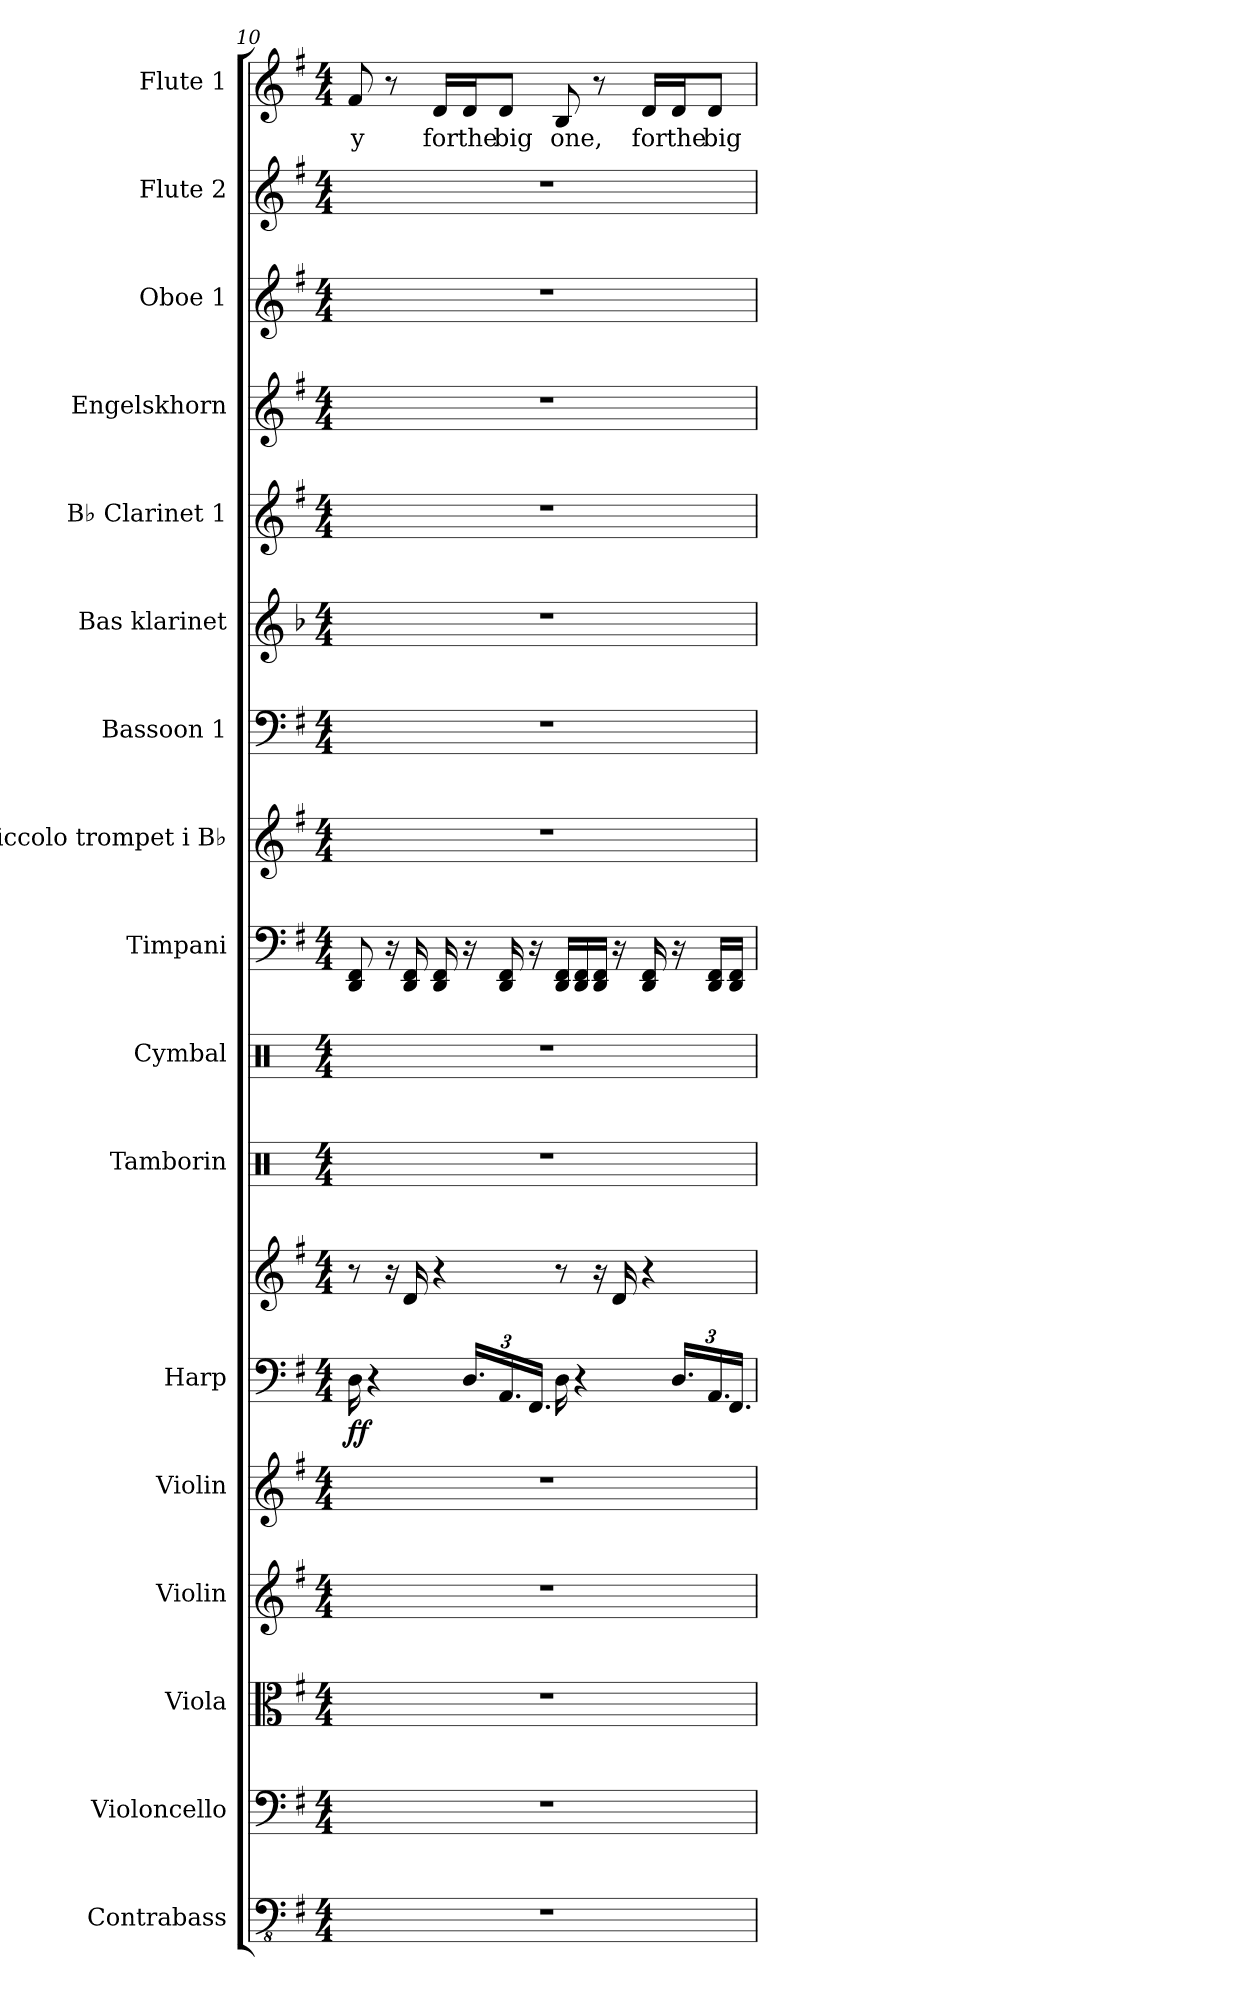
**kern	**kern	**kern	**kern	**kern	**kern	**kern	**dynam	**kern	**kern	**kern	**kern	**kern	**kern	**kern	**kern	**kern	**kern	**kern	**text
*part17	*part16	*part15	*part14	*part13	*part12	*part12	*part12	*part11	*part10	*part9	*part8	*part7	*part6	*part5	*part4	*part3	*part2	*part1	*part1
*staff18	*staff17	*staff16	*staff15	*staff14	*staff13	*staff12	*staff12/13	*staff11	*staff10	*staff9	*staff8	*staff7	*staff6	*staff5	*staff4	*staff3	*staff2	*staff1	*staff1
*I"Contrabass	*I"Violoncello	*I"Viola	*I"Violin	*I"Violin	*I"Harp	*	*	*I"Tamborin	*I"Cymbal	*I"Timpani	*I"Piccolo trompet i B♭	*I"Bassoon 1	*I"Bas klarinet	*I"B♭ Clarinet 1	*I"Engelskhorn	*I"Oboe 1	*I"Flute 2	*I"Flute 1	*
*I'Cb.	*I'Vc.	*I'Vla.	*I'Vln.	*I'Vln.	*I'Hrp.	*	*	*I'Tamb.	*I'Cym.	*I'Timp.	*I'P. tpt. i B♭	*I'Bsn. 1	*	*I'B♭ Cl. 1	*I'E.horn	*I'Ob. 1	*I'Fl. 2	*I'Fl. 1	*
*clefFv4	*clefF4	*clefC3	*clefG2	*clefG2	*clefF4	*clefG2	*	*clefX	*clefX	*clefF4	*clefG2	*clefF4	*clefG2	*clefG2	*clefG2	*clefG2	*clefG2	*clefG2	*
*ITrd7c12	*	*	*	*	*	*	*	*	*	*	*ITrd-6c-10	*	*ITrd8c14	*ITrd1c2	*ITrd4c7	*	*	*	*
*k[f#]	*k[f#]	*k[f#]	*k[f#]	*k[f#]	*k[f#]	*k[f#]	*	*k[]	*k[]	*k[f#]	*k[b-]	*k[f#]	*k[b-]	*k[b-]	*k[]	*k[f#]	*k[f#]	*k[f#]	*
*M4/4	*M4/4	*M4/4	*M4/4	*M4/4	*M4/4	*M4/4	*	*M4/4	*M4/4	*M4/4	*M4/4	*M4/4	*M4/4	*M4/4	*M4/4	*M4/4	*M4/4	*M4/4	*
=10	=10	=10	=10	=10	=10	=10	=10	=10	=10	=10	=10	=10	=10	=10	=10	=10	=10	=10	=10
!	!	!	!	!	!	!	!LO:DY:b=2	!	!	!	!	!	!	!	!	!	!	!	!
!	!	!	!	!	!	!	!LO:DY:n=1:b	!	!	!	!	!	!	!	!	!	!	!	!
1r	1r	1r	1r	1r	16D\	8r	f f	1r	1r	8DD/ 8FF#/	1r	1r	1r	1r	1r	1r	1r	8f#/	-y
.	.	.	.	.	4r	.	.	.	.	.	.	.	.	.	.	.	.	.	.
.	.	.	.	.	.	16r	.	.	.	16r	.	.	.	.	.	.	.	8r	.
.	.	.	.	.	.	16d/	.	.	.	16DD/ 16FF#/	.	.	.	.	.	.	.	.	.
.	.	.	.	.	.	4r	.	.	.	16DD/ 16FF#/	.	.	.	.	.	.	.	16d/LL	for
*	*	*	*	*	*Xbrackettup	*	*	*	*	*	*	*	*	*	*	*	*	*	*
.	.	.	.	.	24.D/LL	.	.	.	.	16r	.	.	.	.	.	.	.	16d/J	the
.	.	.	.	.	24.AA/	.	.	.	.	16DD/ 16FF#/	.	.	.	.	.	.	.	8d/J	big
.	.	.	.	.	24.FF#/JJ	.	.	.	.	16r	.	.	.	.	.	.	.	.	.
.	.	.	.	.	16D\	8r	.	.	.	16DD/ 16FF#/LL	.	.	.	.	.	.	.	8B/	one,
.	.	.	.	.	4r	.	.	.	.	16DD/ 16FF#/	.	.	.	.	.	.	.	.	.
.	.	.	.	.	.	16r	.	.	.	16DD/ 16FF#/JJ	.	.	.	.	.	.	.	8r	.
.	.	.	.	.	.	16d/	.	.	.	16r	.	.	.	.	.	.	.	.	.
.	.	.	.	.	.	4r	.	.	.	16DD/ 16FF#/	.	.	.	.	.	.	.	16d/LL	for
.	.	.	.	.	24.D/LL	.	.	.	.	16r	.	.	.	.	.	.	.	16d/J	the
.	.	.	.	.	24.AA/	.	.	.	.	16DD/ 16FF#/LL	.	.	.	.	.	.	.	8d/J	big
.	.	.	.	.	24.FF#/JJ	.	.	.	.	16DD/ 16FF#/JJ	.	.	.	.	.	.	.	.	.
=	=	=	=	=	=	=	=	=	=	=	=	=	=	=	=	=	=	=	=
*-	*-	*-	*-	*-	*-	*-	*-	*-	*-	*-	*-	*-	*-	*-	*-	*-	*-	*-	*-
